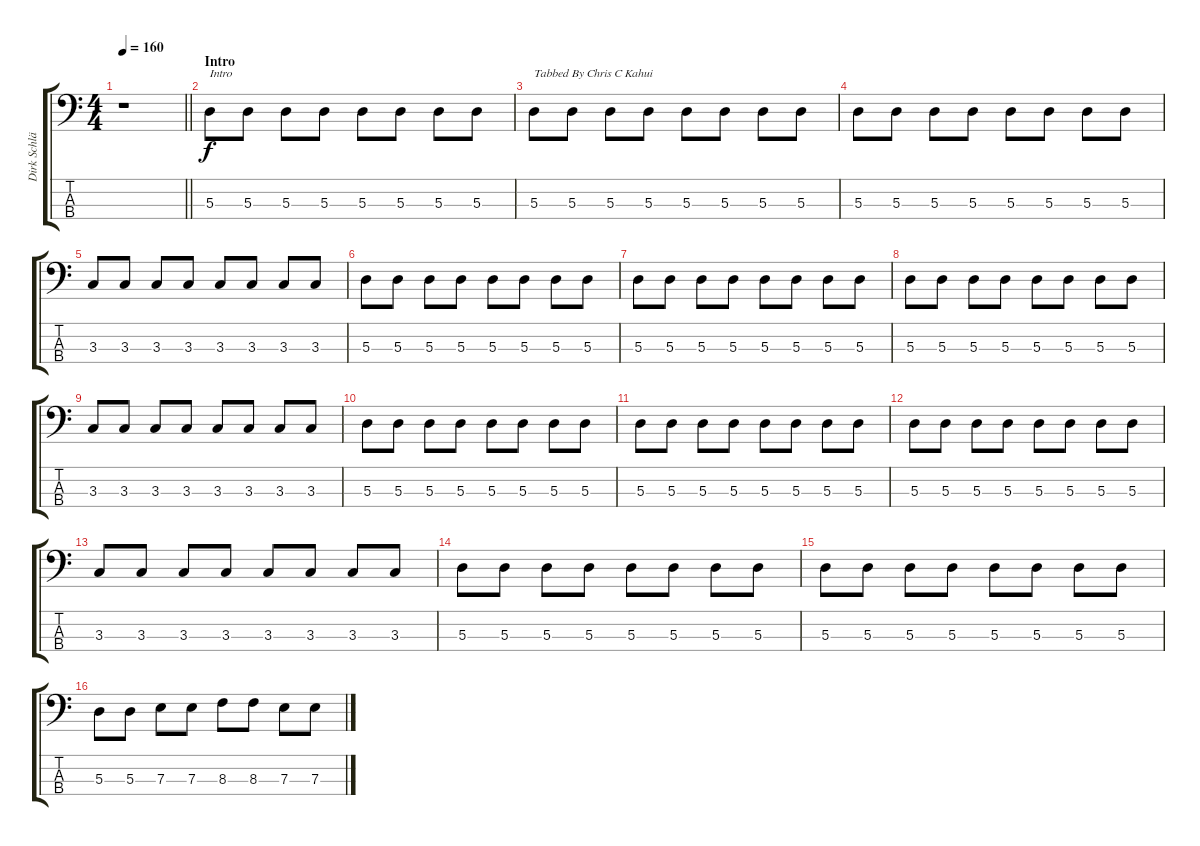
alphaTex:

\track ("Dirk Schlächter" "Dirk Schlä") {instrument electricbassfinger}
\staff {score tabs}
\tuning (G2 D2 A1 E1) {hide}
\ts (4 4)
\tempo 160
\clef f4
\barLineRight lightlight
\ks c
r.1{dy f instrument electricbassfinger} |
\section ("" "Intro")
5.3.8{txt "Intro"} 5.3.8 5.3.8 5.3.8 5.3.8 5.3.8 5.3.8 5.3.8 |
5.3.8{txt "Tabbed By Chris C Kahui"} 5.3.8 5.3.8 5.3.8 5.3.8 5.3.8 5.3.8 5.3.8 |
5.3.8 5.3.8 5.3.8 5.3.8 5.3.8 5.3.8 5.3.8 5.3.8 |
3.3.8 3.3.8 3.3.8 3.3.8 3.3.8 3.3.8 3.3.8 3.3.8 |
5.3.8{txt ""} 5.3.8 5.3.8 5.3.8 5.3.8 5.3.8 5.3.8 5.3.8 |
5.3.8 5.3.8 5.3.8 5.3.8 5.3.8 5.3.8 5.3.8 5.3.8 |
5.3.8 5.3.8 5.3.8 5.3.8 5.3.8 5.3.8 5.3.8 5.3.8 |
3.3.8 3.3.8 3.3.8 3.3.8 3.3.8 3.3.8 3.3.8 3.3.8 |
5.3.8 5.3.8 5.3.8 5.3.8 5.3.8 5.3.8 5.3.8 5.3.8 |
5.3.8 5.3.8 5.3.8 5.3.8 5.3.8 5.3.8 5.3.8 5.3.8 |
5.3.8 5.3.8 5.3.8 5.3.8 5.3.8 5.3.8 5.3.8 5.3.8 |
3.3.8 3.3.8 3.3.8 3.3.8 3.3.8 3.3.8 3.3.8 3.3.8 |
5.3.8 5.3.8 5.3.8 5.3.8 5.3.8 5.3.8 5.3.8 5.3.8 |
5.3.8 5.3.8 5.3.8 5.3.8 5.3.8 5.3.8 5.3.8 5.3.8 |
5.3.8 5.3.8 7.3.8 7.3.8 8.3.8 8.3.8 7.3.8 7.3.8
